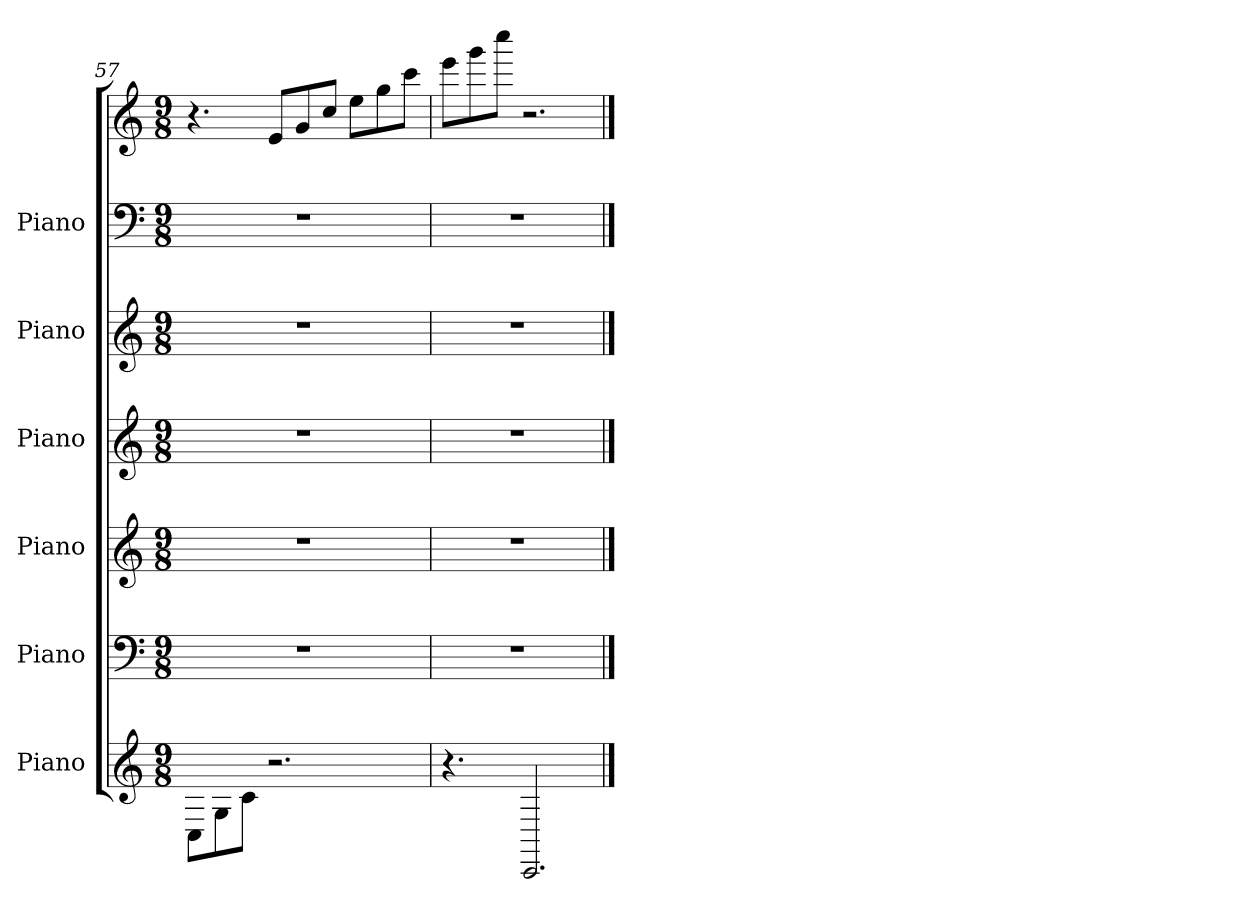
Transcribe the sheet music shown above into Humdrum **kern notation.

**kern	**kern	**kern	**kern	**kern	**kern	**kern
*part6	*part5	*part4	*part3	*part2	*part1	*part1
*staff7	*staff6	*staff5	*staff4	*staff3	*staff2	*staff1
*I"Piano	*I"Piano	*I"Piano	*I"Piano	*I"Piano	*I"Piano	*
*I'Pno.	*I'Pno.	*I'Pno.	*I'Pno.	*I'Pno.	*I'Pno.	*
*clefG2	*clefF4	*clefG2	*clefG2	*clefG2	*clefF4	*clefG2
*k[]	*k[]	*k[]	*k[]	*k[]	*k[]	*k[]
*M9/8	*M9/8	*M9/8	*M9/8	*M9/8	*M9/8	*M9/8
=57	=57	=57	=57	=57	=57	=57
8Ci\L	8%9r	8%9r	8%9r	8%9r	8%9r	4.r
8Gi\	.	.	.	.	.	.
8ci\J	.	.	.	.	.	.
2.r	.	.	.	.	.	8ej/L
.	.	.	.	.	.	8gj/
.	.	.	.	.	.	8ccj/J
.	.	.	.	.	.	8eej\L
.	.	.	.	.	.	8ggj\
.	.	.	.	.	.	8cccj\J
=58	=58	=58	=58	=58	=58	=58
4.r	8%9r	8%9r	8%9r	8%9r	8%9r	8eeej\L
.	.	.	.	.	.	8gggj\
.	.	.	.	.	.	8ccccj\J
2.CCi/	.	.	.	.	.	2.r
==	==	==	==	==	==	==
*-	*-	*-	*-	*-	*-	*-
